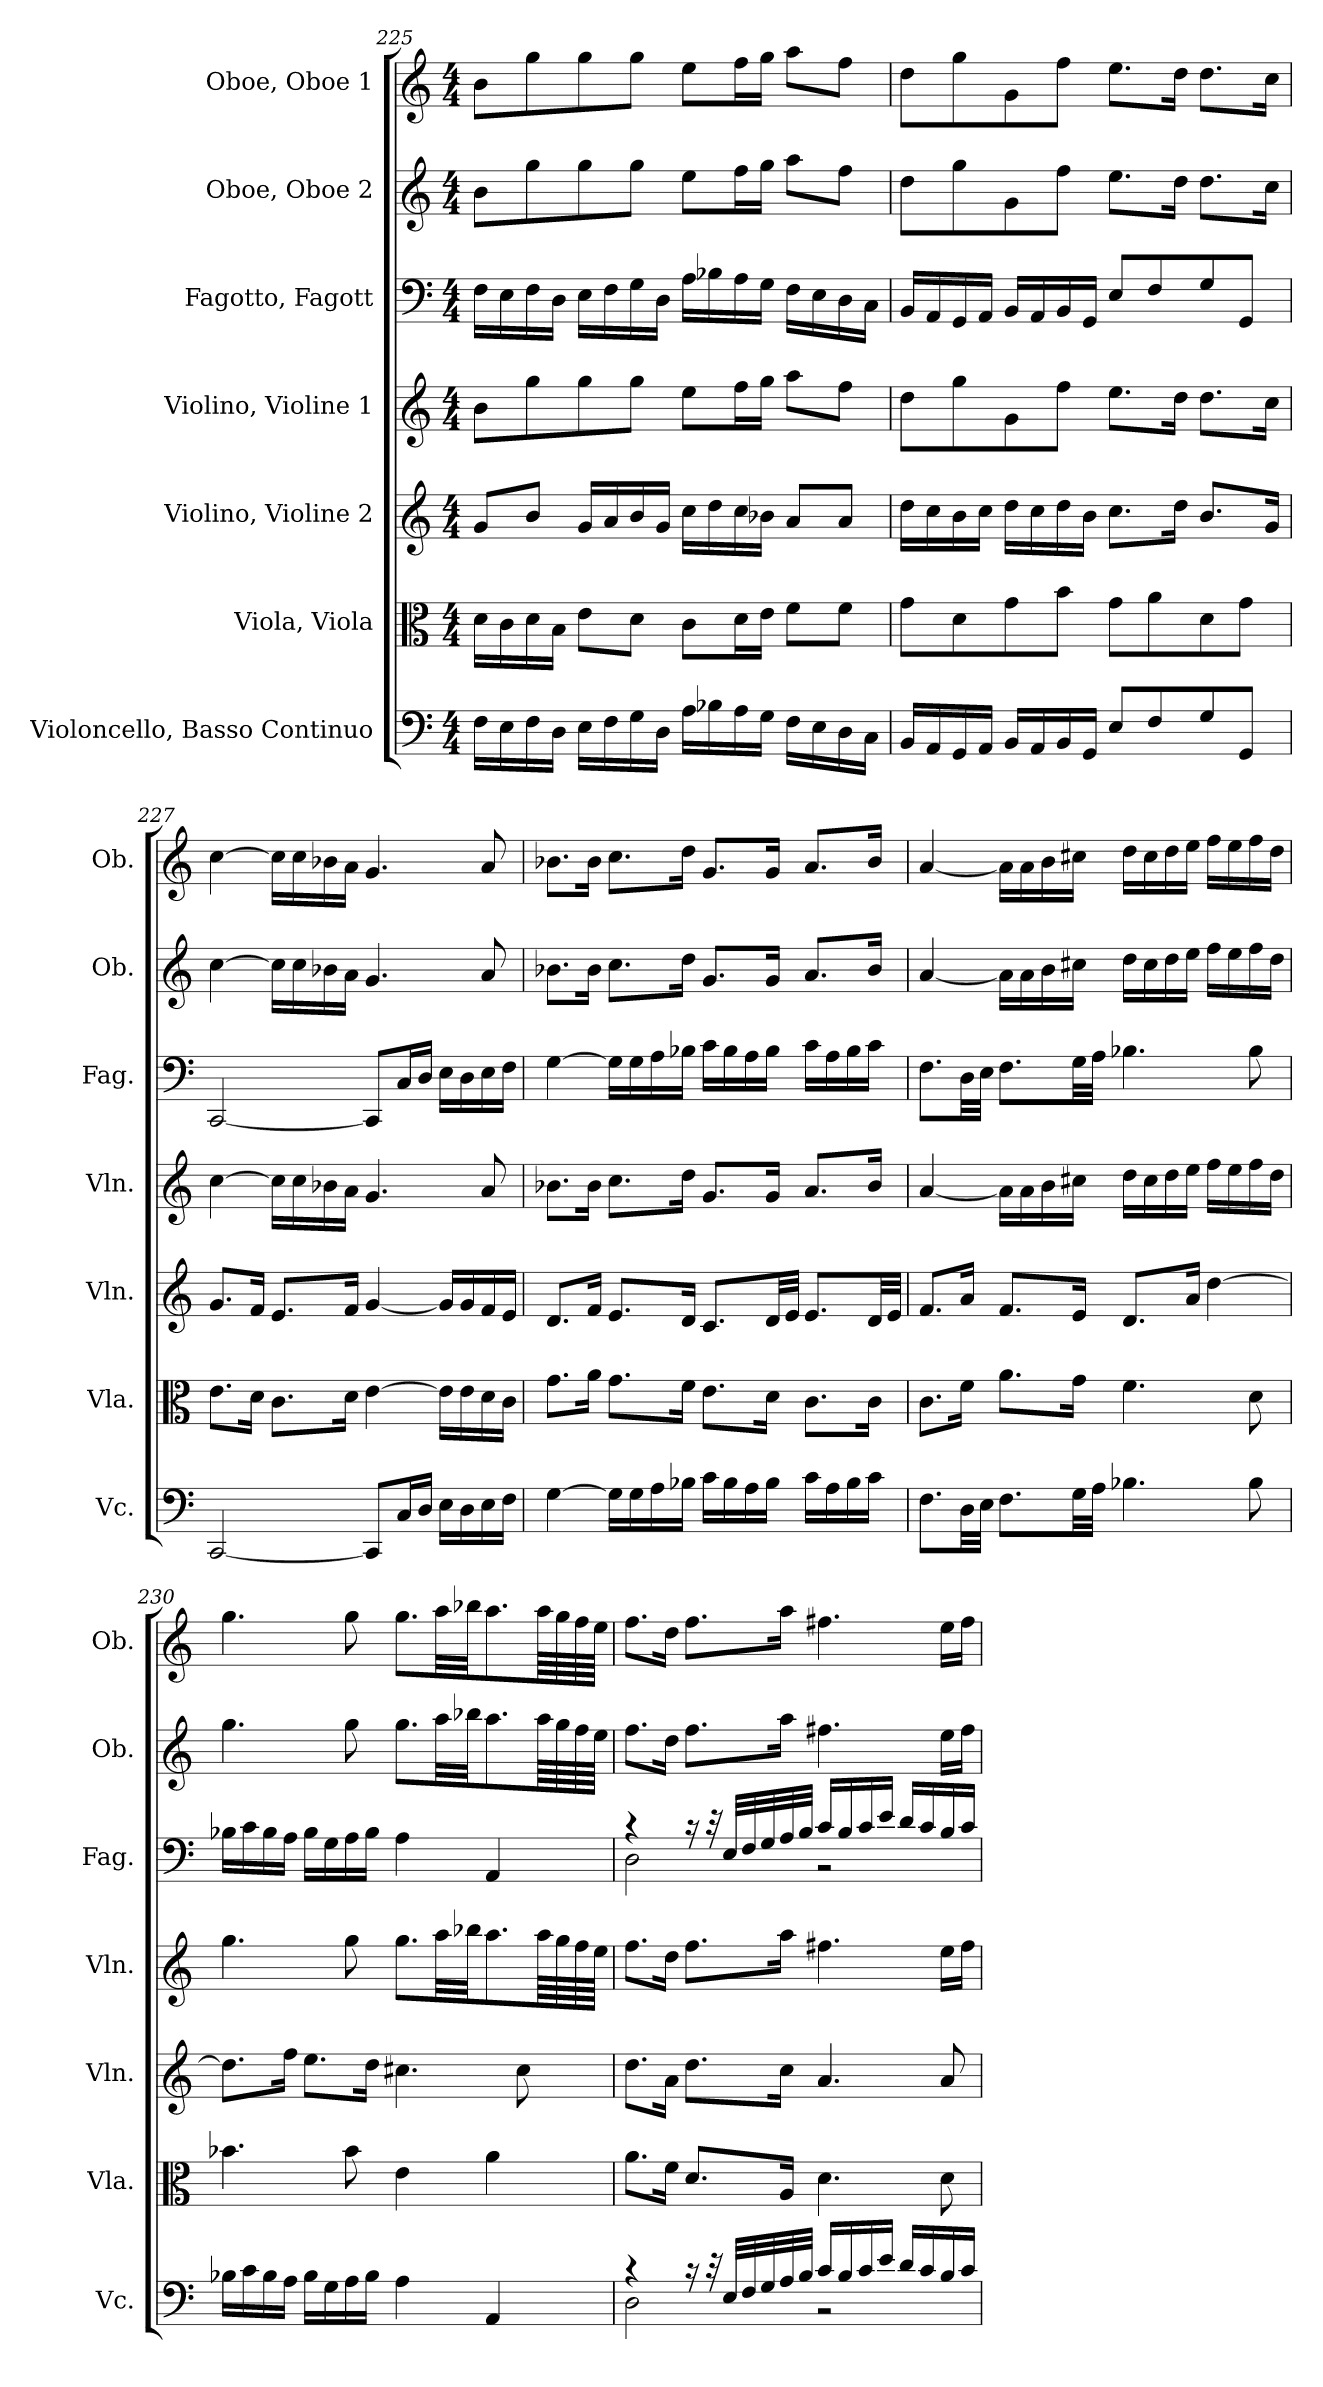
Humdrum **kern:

**kern	**kern	**kern	**kern	**kern	**kern	**kern
*part7	*part6	*part5	*part4	*part3	*part2	*part1
*staff7	*staff6	*staff5	*staff4	*staff3	*staff2	*staff1
*I"Violoncello, Basso Continuo	*I"Viola, Viola	*I"Violino, Violine 2	*I"Violino, Violine 1	*I"Fagotto, Fagott	*I"Oboe, Oboe 2	*I"Oboe, Oboe 1
*I'Vc.	*I'Vla.	*I'Vln.	*I'Vln.	*I'Fag.	*I'Ob.	*I'Ob.
!!LO:PB:g=z
*clefF4	*clefC3	*clefG2	*clefG2	*clefF4	*clefG2	*clefG2
*k[]	*k[]	*k[]	*k[]	*k[]	*k[]	*k[]
*M4/4	*M4/4	*M4/4	*M4/4	*M4/4	*M4/4	*M4/4
=225	=225	=225	=225	=225	=225	=225
16F\LL	16d\LL	8g/L	8b\L	16F\LL	8b\L	8b\L
16E\	16c\	.	.	16E\	.	.
16F\	16d\	8b/J	8gg\	16F\	8gg\	8gg\
16D\JJ	16B\JJ	.	.	16D\JJ	.	.
16E\LL	8e\L	16g/LL	8gg\	16E\LL	8gg\	8gg\
16F\	.	16a/	.	16F\	.	.
16G\	8d\J	16b/	8gg\J	16G\	8gg\J	8gg\J
16D\JJ	.	16g/JJ	.	16D\JJ	.	.
16A\LL	8c\L	16cc\LL	8ee\L	16A\LL	8ee\L	8ee\L
16B-X\	.	16dd\	.	16B-X\	.	.
16A\	16d\L	16cc\	16ff\L	16A\	16ff\L	16ff\L
16G\JJ	16e\JJ	16b-X\JJ	16gg\JJ	16G\JJ	16gg\JJ	16gg\JJ
16F\LL	8f\L	8a/L	8aa\L	16F\LL	8aa\L	8aa\L
16E\	.	.	.	16E\	.	.
16D\	8f\J	8a/J	8ff\J	16D\	8ff\J	8ff\J
16C\JJ	.	.	.	16C\JJ	.	.
=226	=226	=226	=226	=226	=226	=226
16BB/LL	8g\L	16dd\LL	8dd\L	16BB/LL	8dd\L	8dd\L
16AA/	.	16cc\	.	16AA/	.	.
16GG/	8d\	16b\	8gg\	16GG/	8gg\	8gg\
16AA/JJ	.	16cc\JJ	.	16AA/JJ	.	.
16BB/LL	8g\	16dd\LL	8g\	16BB/LL	8g\	8g\
16AA/	.	16cc\	.	16AA/	.	.
16BB/	8b\J	16dd\	8ff\J	16BB/	8ff\J	8ff\J
16GG/JJ	.	16b\JJ	.	16GG/JJ	.	.
8E/L	8g\L	8.cc\L	8.ee\L	8E/L	8.ee\L	8.ee\L
8F/	8a\	.	.	8F/	.	.
.	.	16dd\Jk	16dd\Jk	.	16dd\Jk	16dd\Jk
8G/	8d\	8.b/L	8.dd\L	8G/	8.dd\L	8.dd\L
8GG/J	8g\J	.	.	8GG/J	.	.
.	.	16g/Jk	16cc\Jk	.	16cc\Jk	16cc\Jk
=227	=227	=227	=227	=227	=227	=227
*	*	*	*	*	*	*MM48
[2CC/	8.e\L	8.g/L	[4cc\	[2CC/	[4cc\	[4cc\
.	16d\Jk	16f/Jk	.	.	.	.
.	8.c\L	8.e/L	16cc\LL]	.	16cc\LL]	16cc\LL]
.	.	.	16cc\	.	16cc\	16cc\
.	.	.	16b-X\	.	16b-X\	16b-X\
.	16d\Jk	16f/Jk	16a\JJ	.	16a\JJ	16a\JJ
8CC/L]	[4e\	[4g/	4.g/	8CC/L]	4.g/	4.g/
16C/L	.	.	.	16C/L	.	.
16D/JJ	.	.	.	16D/JJ	.	.
16E\LL	16e\LL]	16g/LL]	.	16E\LL	.	.
16D\	16e\	16g/	.	16D\	.	.
16E\	16d\	16f/	8a/	16E\	8a/	8a/
16F\JJ	16c\JJ	16e/JJ	.	16F\JJ	.	.
!!LO:PB:g=z
=228	=228	=228	=228	=228	=228	=228
[4G\	8.g\L	8.d/L	8.b-X\L	[4G\	8.b-X\L	8.b-X\L
.	16a\Jk	16f/Jk	16b-\Jk	.	16b-\Jk	16b-\Jk
16G\LL]	8.g\L	8.e/L	8.cc\L	16G\LL]	8.cc\L	8.cc\L
16G\	.	.	.	16G\	.	.
16A\	.	.	.	16A\	.	.
16B-X\JJ	16f\Jk	16d/Jk	16dd\Jk	16B-X\JJ	16dd\Jk	16dd\Jk
16c\LL	8.e\L	8.c/L	8.g/L	16c\LL	8.g/L	8.g/L
16B-\	.	.	.	16B-\	.	.
16A\	.	.	.	16A\	.	.
16B-\JJ	16d\Jk	32d/LL	16g/Jk	16B-\JJ	16g/Jk	16g/Jk
.	.	32e/JJJ	.	.	.	.
16c\LL	8.c\L	8.e/L	8.a/L	16c\LL	8.a/L	8.a/L
16A\	.	.	.	16A\	.	.
16B-\	.	.	.	16B-\	.	.
16c\JJ	16c\Jk	32d/LL	16b-/Jk	16c\JJ	16b-/Jk	16b-/Jk
.	.	32e/JJJ	.	.	.	.
=229	=229	=229	=229	=229	=229	=229
8.F\L	8.c\L	8.f/L	[4a/	8.F\L	[4a/	[4a/
32D\LL	16f\Jk	16a/Jk	.	32D\LL	.	.
32E\JJJ	.	.	.	32E\JJJ	.	.
8.F\L	8.a\L	8.f/L	16a\LL]	8.F\L	16a\LL]	16a\LL]
.	.	.	16a\	.	16a\	16a\
.	.	.	16b\	.	16b\	16b\
32G\LL	16g\Jk	16e/Jk	16cc#X\JJ	32G\LL	16cc#X\JJ	16cc#X\JJ
32A\JJJ	.	.	.	32A\JJJ	.	.
4.B-X\	4.f\	8.d/L	16dd\LL	4.B-X\	16dd\LL	16dd\LL
.	.	.	16cc#\	.	16cc#\	16cc#\
.	.	.	16dd\	.	16dd\	16dd\
.	.	16a/Jk	16ee\JJ	.	16ee\JJ	16ee\JJ
.	.	[4dd\	16ff\LL	.	16ff\LL	16ff\LL
.	.	.	16ee\	.	16ee\	16ee\
8B-\	8d\	.	16ff\	8B-\	16ff\	16ff\
.	.	.	16dd\JJ	.	16dd\JJ	16dd\JJ
!!LO:PB:g=z
=230	=230	=230	=230	=230	=230	=230
16B-X\LL	4.b-X\	8.dd\L]	4.gg\	16B-X\LL	4.gg\	4.gg\
16c\	.	.	.	16c\	.	.
16B-\	.	.	.	16B-\	.	.
16A\JJ	.	16ff\Jk	.	16A\JJ	.	.
16B-\LL	.	8.ee\L	.	16B-\LL	.	.
16G\	.	.	.	16G\	.	.
16A\	8b-\	.	8gg\	16A\	8gg\	8gg\
16B-\JJ	.	16dd\Jk	.	16B-\JJ	.	.
4A\	4e\	4.cc#X\	8.gg\L	4A\	8.gg\L	8.gg\L
.	.	.	32aa\LL	.	32aa\LL	32aa\LL
.	.	.	32bb-X\JJ	.	32bb-X\JJ	32bb-X\JJ
4AA/	4a\	.	8.aa\	4AA/	8.aa\	8.aa\
.	.	8cc#\	.	.	.	.
.	.	.	64aa\LLL	.	64aa\LLL	64aa\LLL
.	.	.	64gg\	.	64gg\	64gg\
.	.	.	64ff\	.	64ff\	64ff\
.	.	.	64ee\JJJJ	.	64ee\JJJJ	64ee\JJJJ
=231	=231	=231	=231	=231	=231	=231
*^	*	*	*	*^	*	*
4r	2D\	8.a\L	8.dd\L	8.ff\L	4r	2D\	8.ff\L	8.ff\L
.	.	16f\Jk	16a\Jk	16dd\Jk	.	.	16dd\Jk	16dd\Jk
16r	.	8.d/L	8.dd\L	8.ff\L	16r	.	8.ff\L	8.ff\L
32r	.	.	.	.	32r	.	.	.
32E/LLL	.	.	.	.	32E/LLL	.	.	.
32F/	.	.	.	.	32F/	.	.	.
32G/	.	.	.	.	32G/	.	.	.
32A/	.	16A/Jk	16cc\Jk	16aa\Jk	32A/	.	16aa\Jk	16aa\Jk
32B/JJJ	.	.	.	.	32B/JJJ	.	.	.
16c/LL	2r	4.d\	4.a/	4.ff#X\	16c/LL	2r	4.ff#X\	4.ff#X\
16B/	.	.	.	.	16B/	.	.	.
16c/	.	.	.	.	16c/	.	.	.
16e/JJ	.	.	.	.	16e/JJ	.	.	.
16d/LL	.	.	.	.	16d/LL	.	.	.
16c/	.	.	.	.	16c/	.	.	.
16B/	.	8d\	8a/	16ee\LL	16B/	.	16ee\LL	16ee\LL
16c/JJ	.	.	.	16ff#\JJ	16c/JJ	.	16ff#\JJ	16ff#\JJ
*v	*v	*	*	*	*v	*v	*	*
=	=	=	=	=	=	=
*-	*-	*-	*-	*-	*-	*-
